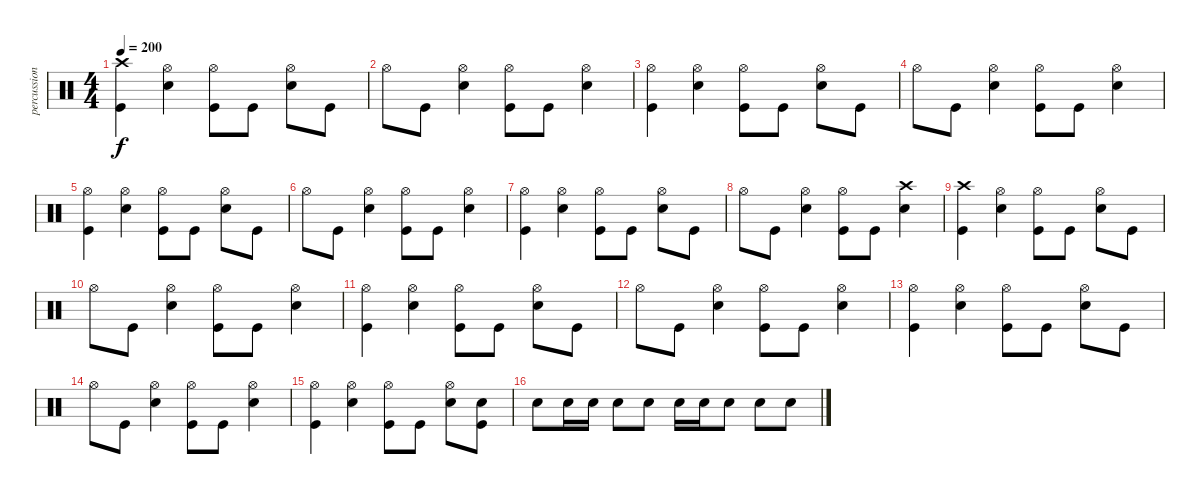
\track ("percussion" "percussion") {instrument percussion}
\staff {score}
\articulation defaults
\ts (4 4)
\tempo 200
\clef neutral
\ks c
("Kick (hit)" "Crash high (hit)").4{dy f} ("Hi-Hat (open)" "Snare (hit) 2").4 ("Hi-Hat (open)" "Kick (hit)").8 "Kick (hit)".8 ("Hi-Hat (open)" "Snare (hit) 2").8 "Kick (hit)".8 |
"Hi-Hat (open)".8 "Kick (hit)".8 ("Hi-Hat (open)" "Snare (hit) 2").4 ("Hi-Hat (open)" "Kick (hit)").8 "Kick (hit)".8 ("Hi-Hat (open)" "Snare (hit) 2").4 |
("Kick (hit)" "Hi-Hat (open)").4 ("Hi-Hat (open)" "Snare (hit) 2").4 ("Hi-Hat (open)" "Kick (hit)").8 "Kick (hit)".8 ("Hi-Hat (open)" "Snare (hit) 2").8 "Kick (hit)".8 |
"Hi-Hat (open)".8 "Kick (hit)".8 ("Hi-Hat (open)" "Snare (hit) 2").4 ("Hi-Hat (open)" "Kick (hit)").8 "Kick (hit)".8 ("Hi-Hat (open)" "Snare (hit) 2").4 |
("Kick (hit)" "Hi-Hat (open)").4 ("Hi-Hat (open)" "Snare (hit) 2").4 ("Hi-Hat (open)" "Kick (hit)").8 "Kick (hit)".8 ("Hi-Hat (open)" "Snare (hit) 2").8 "Kick (hit)".8 |
"Hi-Hat (open)".8 "Kick (hit)".8 ("Hi-Hat (open)" "Snare (hit) 2").4 ("Hi-Hat (open)" "Kick (hit)").8 "Kick (hit)".8 ("Hi-Hat (open)" "Snare (hit) 2").4 |
("Kick (hit)" "Hi-Hat (open)").4 ("Hi-Hat (open)" "Snare (hit) 2").4 ("Hi-Hat (open)" "Kick (hit)").8 "Kick (hit)".8 ("Hi-Hat (open)" "Snare (hit) 2").8 "Kick (hit)".8 |
"Hi-Hat (open)".8 "Kick (hit)".8 ("Hi-Hat (open)" "Snare (hit) 2").4 ("Hi-Hat (open)" "Kick (hit)").8 "Kick (hit)".8 ("Snare (hit) 2" "Crash high (hit)").4 |
("Kick (hit)" "Crash high (hit)").4 ("Hi-Hat (open)" "Snare (hit) 2").4 ("Hi-Hat (open)" "Kick (hit)").8 "Kick (hit)".8 ("Hi-Hat (open)" "Snare (hit) 2").8 "Kick (hit)".8 |
"Hi-Hat (open)".8 "Kick (hit)".8 ("Hi-Hat (open)" "Snare (hit) 2").4 ("Hi-Hat (open)" "Kick (hit)").8 "Kick (hit)".8 ("Hi-Hat (open)" "Snare (hit) 2").4 |
("Kick (hit)" "Hi-Hat (open)").4 ("Hi-Hat (open)" "Snare (hit) 2").4 ("Hi-Hat (open)" "Kick (hit)").8 "Kick (hit)".8 ("Hi-Hat (open)" "Snare (hit) 2").8 "Kick (hit)".8 |
"Hi-Hat (open)".8 "Kick (hit)".8 ("Hi-Hat (open)" "Snare (hit) 2").4 ("Hi-Hat (open)" "Kick (hit)").8 "Kick (hit)".8 ("Hi-Hat (open)" "Snare (hit) 2").4 |
("Kick (hit)" "Hi-Hat (open)").4 ("Hi-Hat (open)" "Snare (hit) 2").4 ("Hi-Hat (open)" "Kick (hit)").8 "Kick (hit)".8 ("Hi-Hat (open)" "Snare (hit) 2").8 "Kick (hit)".8 |
"Hi-Hat (open)".8 "Kick (hit)".8 ("Hi-Hat (open)" "Snare (hit) 2").4 ("Hi-Hat (open)" "Kick (hit)").8 "Kick (hit)".8 ("Hi-Hat (open)" "Snare (hit) 2").4 |
("Kick (hit)" "Hi-Hat (open)").4 ("Hi-Hat (open)" "Snare (hit) 2").4 ("Hi-Hat (open)" "Kick (hit)").8 "Kick (hit)".8 ("Hi-Hat (open)" "Snare (hit) 2").8 ("Snare (hit) 2" "Kick (hit)").8 |
"Snare (hit) 2".8 "Snare (hit) 2".16 "Snare (hit) 2".16 "Snare (hit) 2".8 "Snare (hit) 2".8 "Snare (hit) 2".16 "Snare (hit) 2".16 "Snare (hit) 2".8 "Snare (hit) 2".8 "Snare (hit) 2".8
